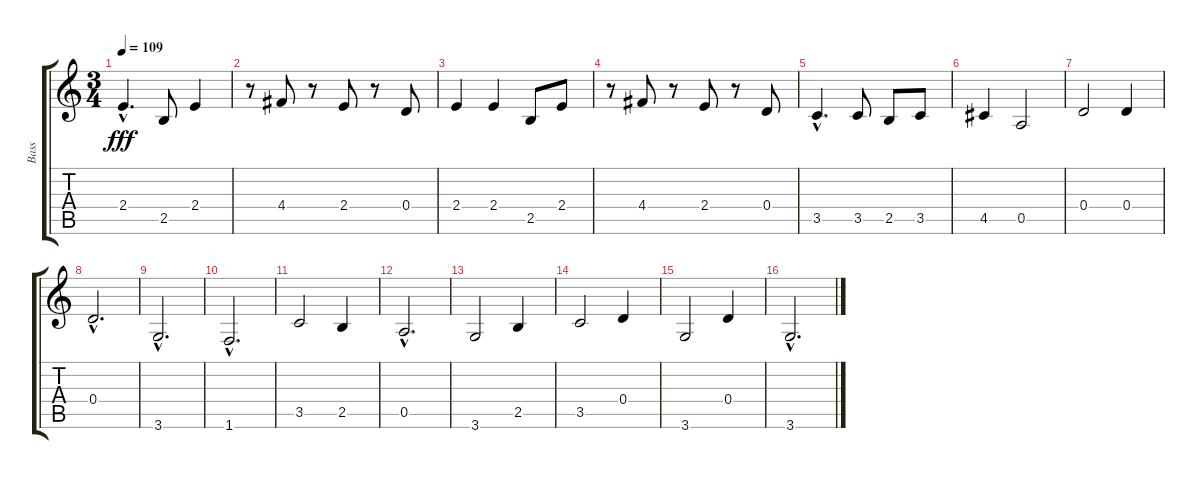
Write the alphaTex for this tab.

\track ("Bass" "Bass") {instrument acousticbass}
\staff {score tabs}
\tuning (E4 B3 G3 D3 A2 E2) {hide}
\ts (3 4)
\tempo 109
\clef g2
\ks c
2.4{hac}.4{d dy fff} 2.5.8 2.4.4 |
r.8 4.4.8 r.8 2.4.8 r.8 0.4.8 |
2.4.4 2.4.4 2.5.8 2.4.8 |
r.8 4.4.8 r.8 2.4.8 r.8 0.4.8 |
3.5{hac}.4{d} 3.5.8 2.5.8 3.5.8 |
4.5.4 0.5.2 |
0.4.2 0.4.4 |
0.4{hac}.2{d} |
3.6{hac}.2{d} |
1.6{hac}.2{d} |
3.5.2 2.5.4 |
0.5{hac}.2{d} |
3.6.2 2.5.4 |
3.5.2 0.4.4 |
3.6.2 0.4.4 |
3.6{hac}.2{d}
